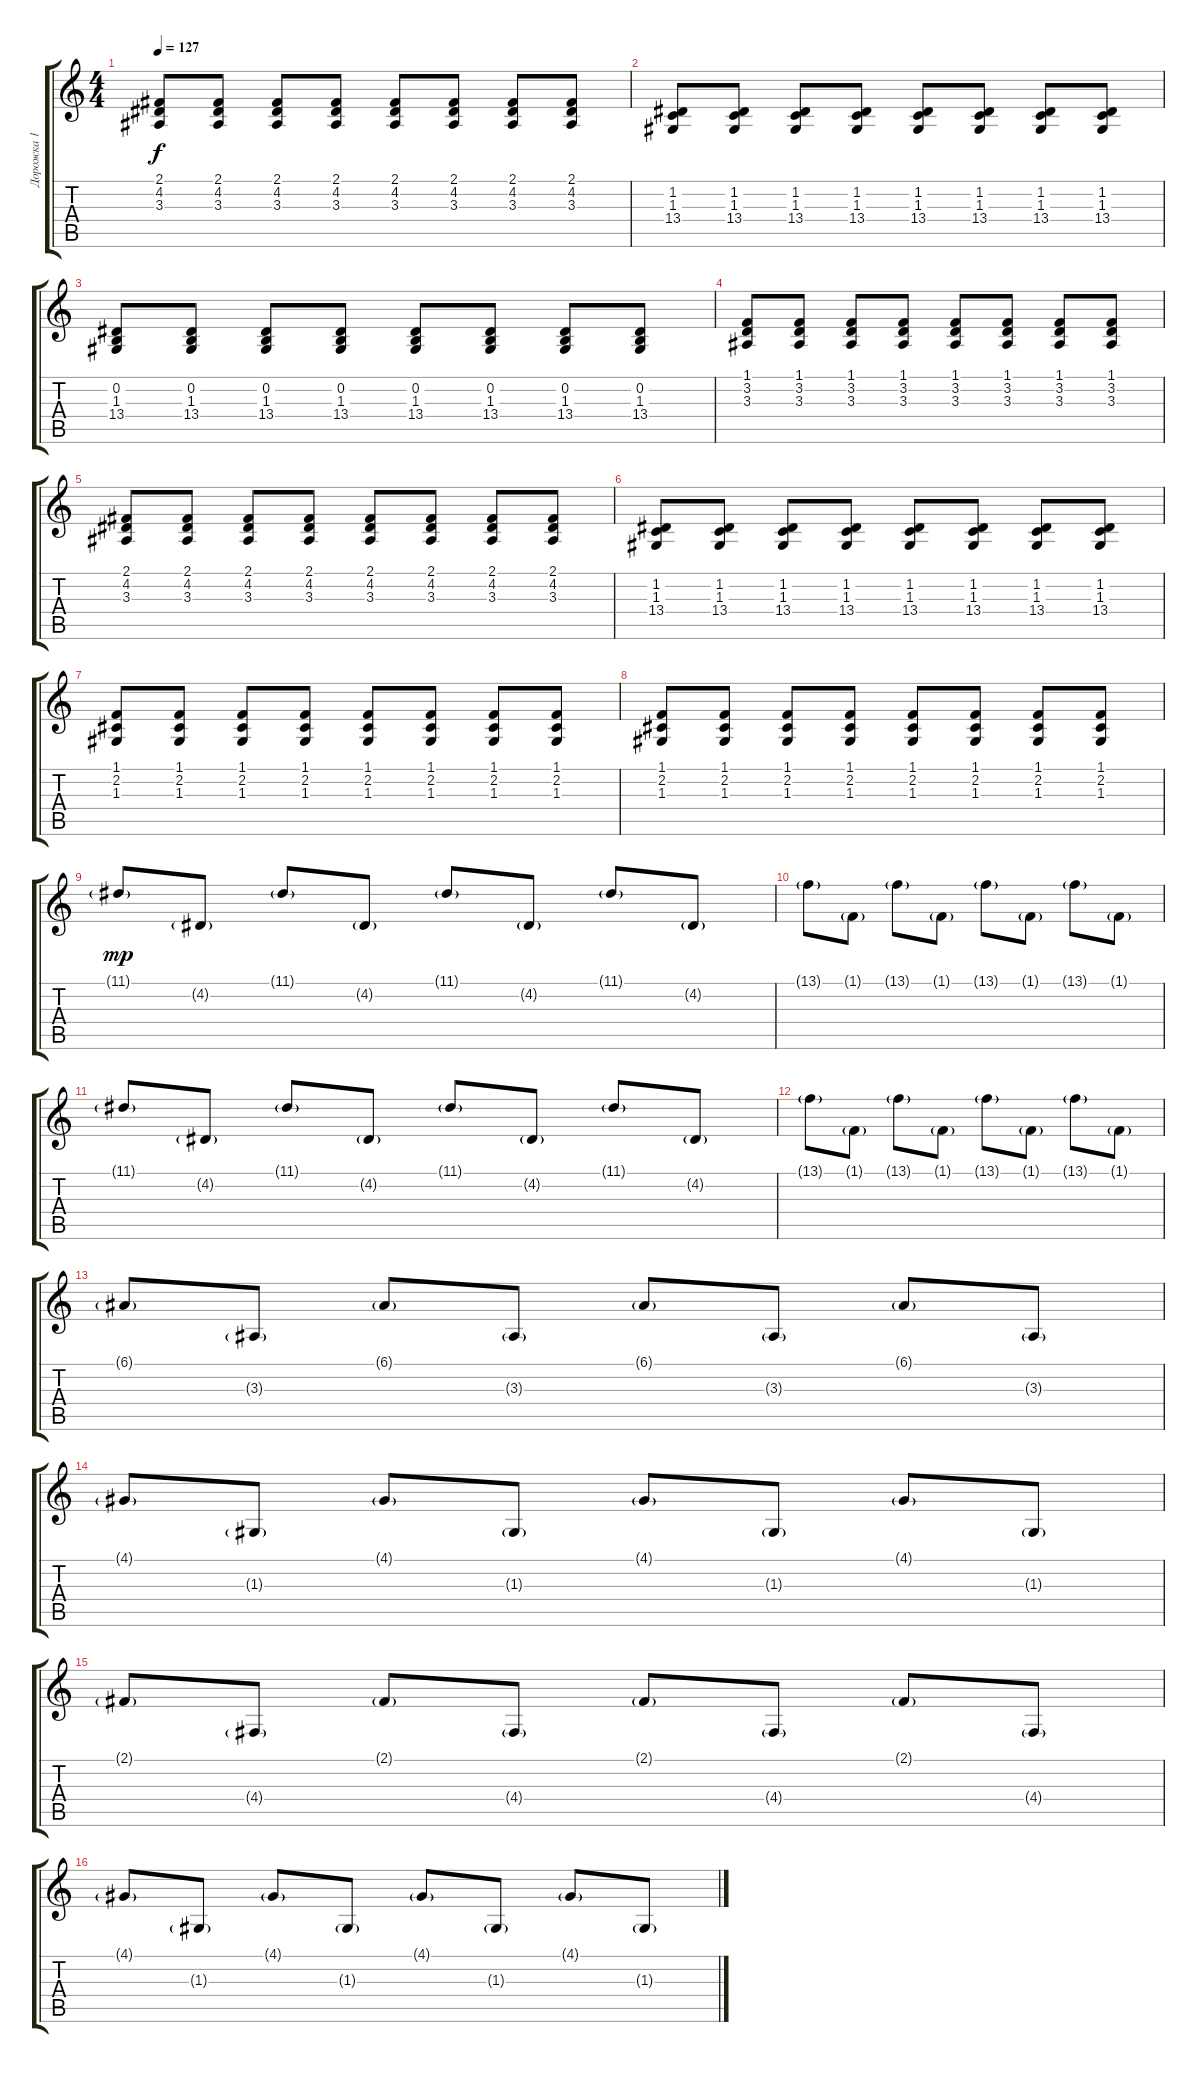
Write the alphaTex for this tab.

\track ("Дорожка 1" "Дорожка 1") {instrument lead2sawtooth}
\staff {score tabs}
\tuning (E4 B3 G3 D3 A2 E2) {hide}
\ts (4 4)
\tempo 127
\clef g2
\ks c
(2.1 4.2 3.3).8{dy f} (2.1 4.2 3.3).8 (2.1 4.2 3.3).8 (2.1 4.2 3.3).8 (2.1 4.2 3.3).8 (2.1 4.2 3.3).8 (2.1 4.2 3.3).8 (2.1 4.2 3.3).8 |
(1.2 1.3 13.4).8 (1.2 1.3 13.4).8 (1.2 1.3 13.4).8 (1.2 1.3 13.4).8 (1.2 1.3 13.4).8 (1.2 1.3 13.4).8 (1.2 1.3 13.4).8 (1.2 1.3 13.4).8 |
(0.2 1.3 13.4).8 (0.2 1.3 13.4).8 (0.2 1.3 13.4).8 (0.2 1.3 13.4).8 (0.2 1.3 13.4).8 (0.2 1.3 13.4).8 (0.2 1.3 13.4).8 (0.2 1.3 13.4).8 |
(1.1 3.2 3.3).8 (1.1 3.2 3.3).8 (1.1 3.2 3.3).8 (1.1 3.2 3.3).8 (1.1 3.2 3.3).8 (1.1 3.2 3.3).8 (1.1 3.2 3.3).8 (1.1 3.2 3.3).8 |
(2.1 4.2 3.3).8 (2.1 4.2 3.3).8 (2.1 4.2 3.3).8 (2.1 4.2 3.3).8 (2.1 4.2 3.3).8 (2.1 4.2 3.3).8 (2.1 4.2 3.3).8 (2.1 4.2 3.3).8 |
(1.2 1.3 13.4).8 (1.2 1.3 13.4).8 (1.2 1.3 13.4).8 (1.2 1.3 13.4).8 (1.2 1.3 13.4).8 (1.2 1.3 13.4).8 (1.2 1.3 13.4).8 (1.2 1.3 13.4).8 |
(1.1 2.2 1.3).8 (1.1 2.2 1.3).8 (1.1 2.2 1.3).8 (1.1 2.2 1.3).8 (1.1 2.2 1.3).8 (1.1 2.2 1.3).8 (1.1 2.2 1.3).8 (1.1 2.2 1.3).8 |
(1.1 2.2 1.3).8 (1.1 2.2 1.3).8 (1.1 2.2 1.3).8 (1.1 2.2 1.3).8 (1.1 2.2 1.3).8 (1.1 2.2 1.3).8 (1.1 2.2 1.3).8 (1.1 2.2 1.3).8 |
11.1{g}.8{dy mp} 4.2{g}.8 11.1{g}.8 4.2{g}.8 11.1{g}.8 4.2{g}.8 11.1{g}.8 4.2{g}.8 |
13.1{g}.8 1.1{g}.8 13.1{g}.8 1.1{g}.8 13.1{g}.8 1.1{g}.8 13.1{g}.8 1.1{g}.8 |
11.1{g}.8 4.2{g}.8 11.1{g}.8 4.2{g}.8 11.1{g}.8 4.2{g}.8 11.1{g}.8 4.2{g}.8 |
13.1{g}.8 1.1{g}.8 13.1{g}.8 1.1{g}.8 13.1{g}.8 1.1{g}.8 13.1{g}.8 1.1{g}.8 |
6.1{g}.8 3.3{g}.8 6.1{g}.8 3.3{g}.8 6.1{g}.8 3.3{g}.8 6.1{g}.8 3.3{g}.8 |
4.1{g}.8 1.3{g}.8 4.1{g}.8 1.3{g}.8 4.1{g}.8 1.3{g}.8 4.1{g}.8 1.3{g}.8 |
2.1{g}.8 4.4{g}.8 2.1{g}.8 4.4{g}.8 2.1{g}.8 4.4{g}.8 2.1{g}.8 4.4{g}.8 |
4.1{g}.8 1.3{g}.8 4.1{g}.8 1.3{g}.8 4.1{g}.8 1.3{g}.8 4.1{g}.8 1.3{g}.8
